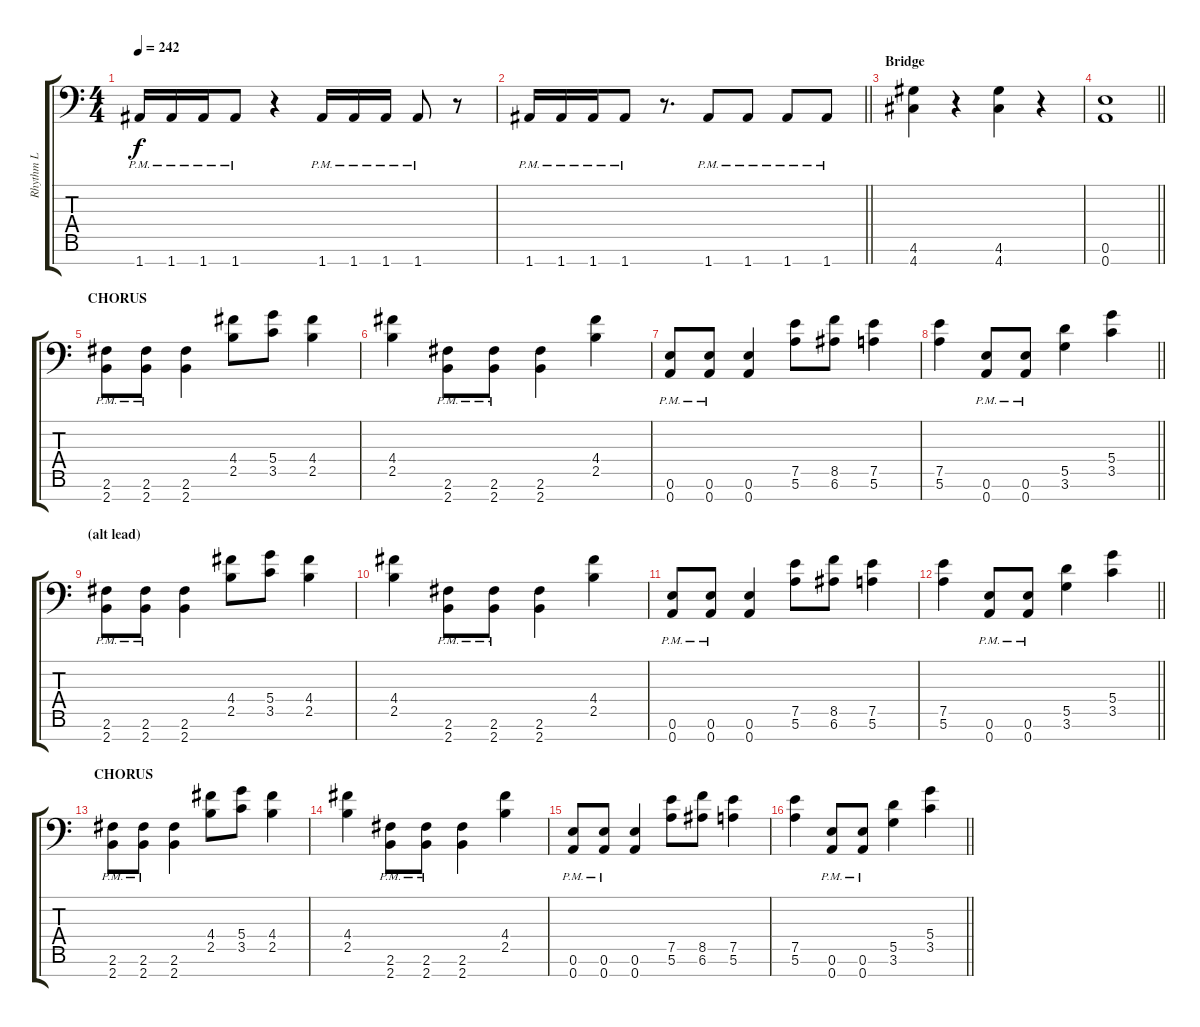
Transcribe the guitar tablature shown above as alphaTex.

\track ("Rhythm L" "Rhythm L") {instrument distortionguitar}
\staff {score tabs}
\tuning (E4 B3 G3 D3 A2 E2 A1) {hide}
\ts (4 4)
\tempo 242
\clef f4
\ks c
1.7{pm}.16{dy f} 1.7{pm}.16 1.7{pm}.16 1.7{pm}.8 r.4 1.7{pm}.16 1.7{pm}.16 1.7{pm}.16 1.7{pm}.8 r.8 |
\barLineRight lightlight
1.7{pm}.16 1.7{pm}.16 1.7{pm}.16 1.7{pm}.8 r.8{d} 1.7{pm}.8 1.7{pm}.8 1.7{pm}.8 1.7{pm}.8 |
\section ("" "Bridge")
(4.6 4.7).4 r.4 (4.6 4.7).4 r.4 |
\barLineRight lightlight
(0.6 0.7).1 |
\section ("" "CHORUS")
(2.6{pm} 2.7{pm}).8 (2.6{pm} 2.7{pm}).8 (2.6 2.7).4 (4.4 2.5).8 (5.4 3.5).8 (4.4 2.5).4 |
(4.4 2.5).4 (2.6{pm} 2.7{pm}).8 (2.6{pm} 2.7{pm}).8 (2.6 2.7).4 (4.4 2.5).4 |
(0.6{pm} 0.7{pm}).8 (0.6{pm} 0.7{pm}).8 (0.6 0.7).4 (7.5 5.6).8 (8.5 6.6).8 (7.5 5.6).4 |
\barLineRight lightlight
(7.5 5.6).4 (0.6{pm} 0.7{pm}).8 (0.6{pm} 0.7{pm}).8 (5.5 3.6).4 (5.4 3.5).4 |
\section ("" "(alt lead)")
(2.6{pm} 2.7{pm}).8 (2.6{pm} 2.7{pm}).8 (2.6 2.7).4 (4.4 2.5).8 (5.4 3.5).8 (4.4 2.5).4 |
(4.4 2.5).4 (2.6{pm} 2.7{pm}).8 (2.6{pm} 2.7{pm}).8 (2.6 2.7).4 (4.4 2.5).4 |
(0.6{pm} 0.7{pm}).8 (0.6{pm} 0.7{pm}).8 (0.6 0.7).4 (7.5 5.6).8 (8.5 6.6).8 (7.5 5.6).4 |
\barLineRight lightlight
(7.5 5.6).4 (0.6{pm} 0.7{pm}).8 (0.6{pm} 0.7{pm}).8 (5.5 3.6).4 (5.4 3.5).4 |
\section ("" "CHORUS")
(2.6{pm} 2.7{pm}).8 (2.6{pm} 2.7{pm}).8 (2.6 2.7).4 (4.4 2.5).8 (5.4 3.5).8 (4.4 2.5).4 |
(4.4 2.5).4 (2.6{pm} 2.7{pm}).8 (2.6{pm} 2.7{pm}).8 (2.6 2.7).4 (4.4 2.5).4 |
(0.6{pm} 0.7{pm}).8 (0.6{pm} 0.7{pm}).8 (0.6 0.7).4 (7.5 5.6).8 (8.5 6.6).8 (7.5 5.6).4 |
\barLineRight lightlight
(7.5 5.6).4 (0.6{pm} 0.7{pm}).8 (0.6{pm} 0.7{pm}).8 (5.5 3.6).4 (5.4 3.5).4
